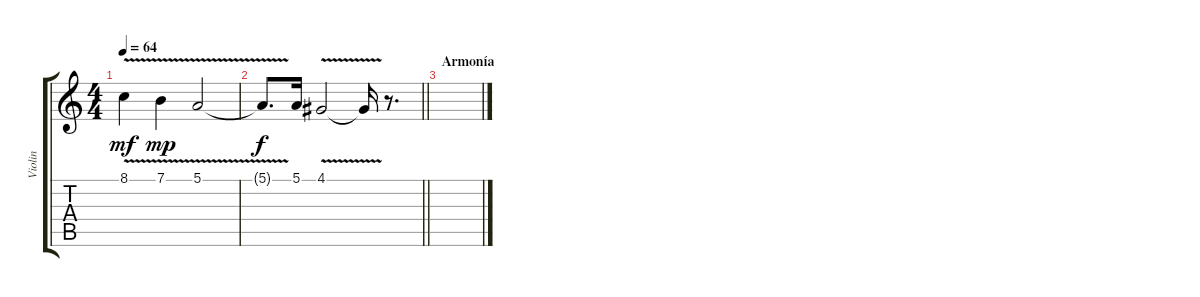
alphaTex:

\track ("Violin" "Violin") {instrument violin}
\staff {score tabs}
\tuning (E4 B3 G3 D3 A2 E2) {hide}
\ts (4 4)
\tempo 64
\clef g2
\ks c
8.1{v}.4{dy mf} 7.1{v}.4{dy mp} 5.1{v}.2 |
\barLineRight lightlight
5.1{t}.8{d dy f} 5.1.16 4.1{v}.2 4.1{t}.16 r.8{d} |
\section ("" "Armonía")
